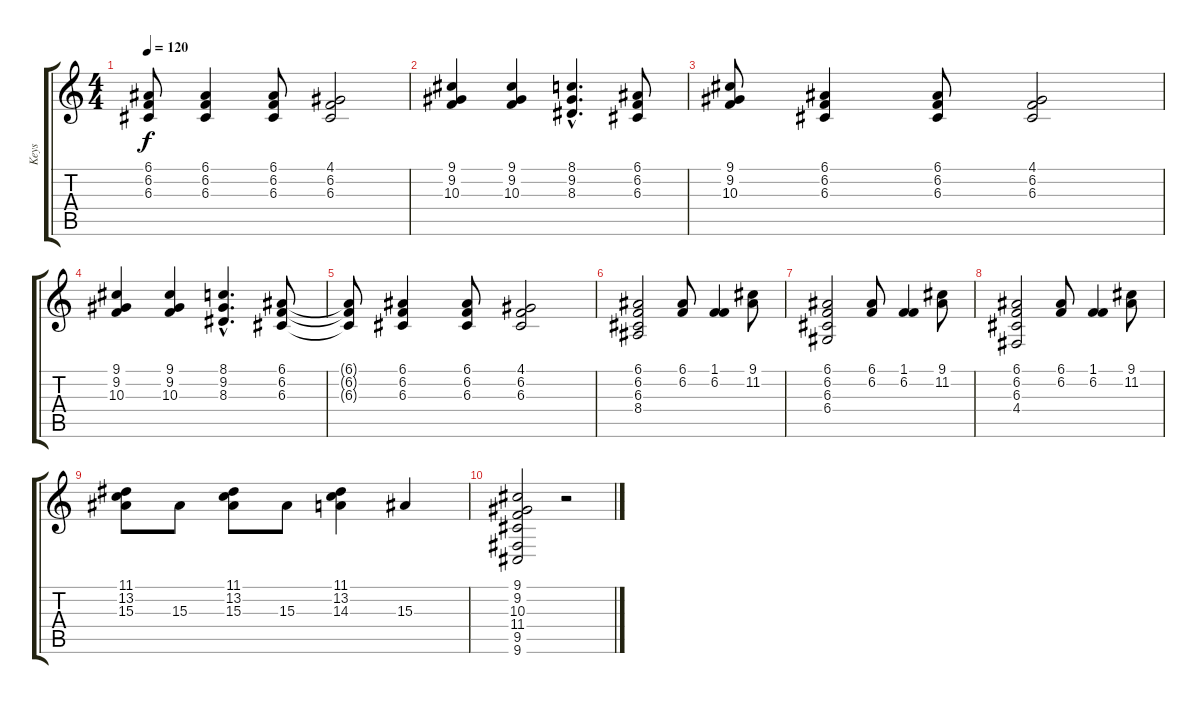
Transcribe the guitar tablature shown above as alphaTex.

\track ("Keys" "Keys") {instrument acousticgrandpiano}
\staff {score tabs}
\tuning (E4 B3 G3 D3 A2 E2) {hide}
\ts (4 4)
\tempo 120
\clef g2
\ks c
(6.1{t} 6.2{t} 6.3{t}).8{dy f} (6.1 6.2 6.3).4 (6.1 6.2 6.3).8 (4.1 6.2 6.3).2 |
(9.1 9.2 10.3).4 (9.1 9.2 10.3).4 (8.1{hac} 9.2{hac} 8.3{hac}).4{d} (6.1 6.2 6.3).8 |
(9.1 9.2 10.3).8 (6.1 6.2 6.3).4 (6.1 6.2 6.3).8 (4.1 6.2 6.3).2 |
(9.1 9.2 10.3).4 (9.1 9.2 10.3).4 (8.1{hac} 9.2{hac} 8.3{hac}).4{d} (6.1 6.2 6.3).8 |
(6.1{t} 6.2{t} 6.3{t}).8 (6.1 6.2 6.3).4 (6.1 6.2 6.3).8 (4.1 6.2 6.3).2 |
(6.1 6.2 6.3 8.4).2 (6.1 6.2).8 (1.1 6.2).4 (9.1 11.2).8 |
(6.1 6.2 6.3 6.4).2 (6.1 6.2).8 (1.1 6.2).4 (9.1 11.2).8 |
(6.1 6.2 6.3 4.4).2 (6.1 6.2).8 (1.1 6.2).4 (9.1 11.2).8 |
(11.1 13.2 15.3).8 15.3.8 (11.1 13.2 15.3).8 15.3.8 (11.1 13.2 14.3).4 15.3.4 |
(9.1 9.2 10.3 11.4 9.5 9.6).2 r.2
